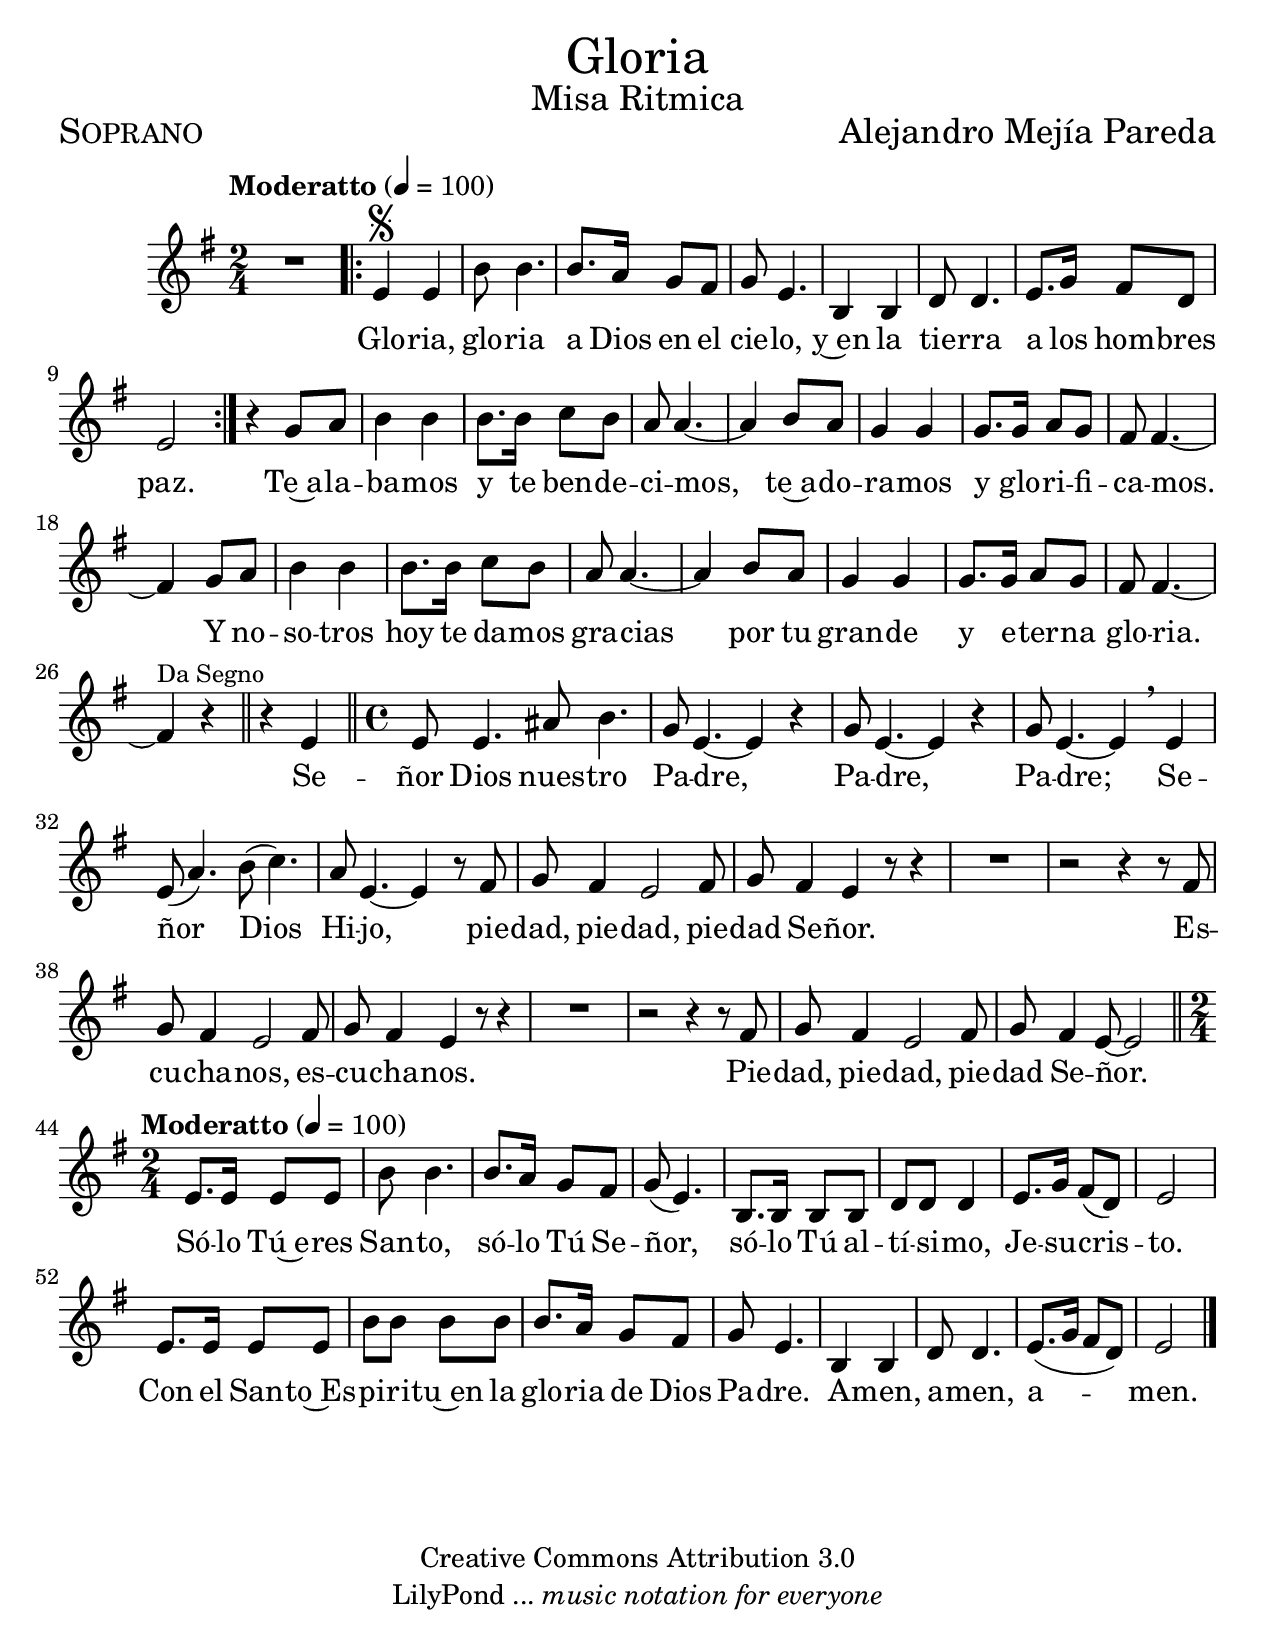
% ****************************************************************
%	Gloria ritmico - Soprano
%	by serach.sam@
% ****************************************************************
\language "espanol"
\version "2.19.49"

\include "melodia.ily"

#(set-global-staff-size 24)

% --- Parametro globales

\markup { \fill-line { \center-column { \fontsize #5 \titulo \fontsize #2 \subtitulo } } }
\markup { \fill-line { \fontsize #2 \smallCaps "Soprano" \fontsize #2 \autor  } }

\header {
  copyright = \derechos
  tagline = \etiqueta
  breakbefore = ##t
}

% --- Musica

% --- Letra

\score {
  <<
    \new Staff <<
      \new Voice = "voz" << \global \soprano >>
      \new Lyrics \lyricsto "voz" \letra
    >>
  >>
  \midi {}
  \layout {}
}

\paper {
  #(set-paper-size "letter")
}